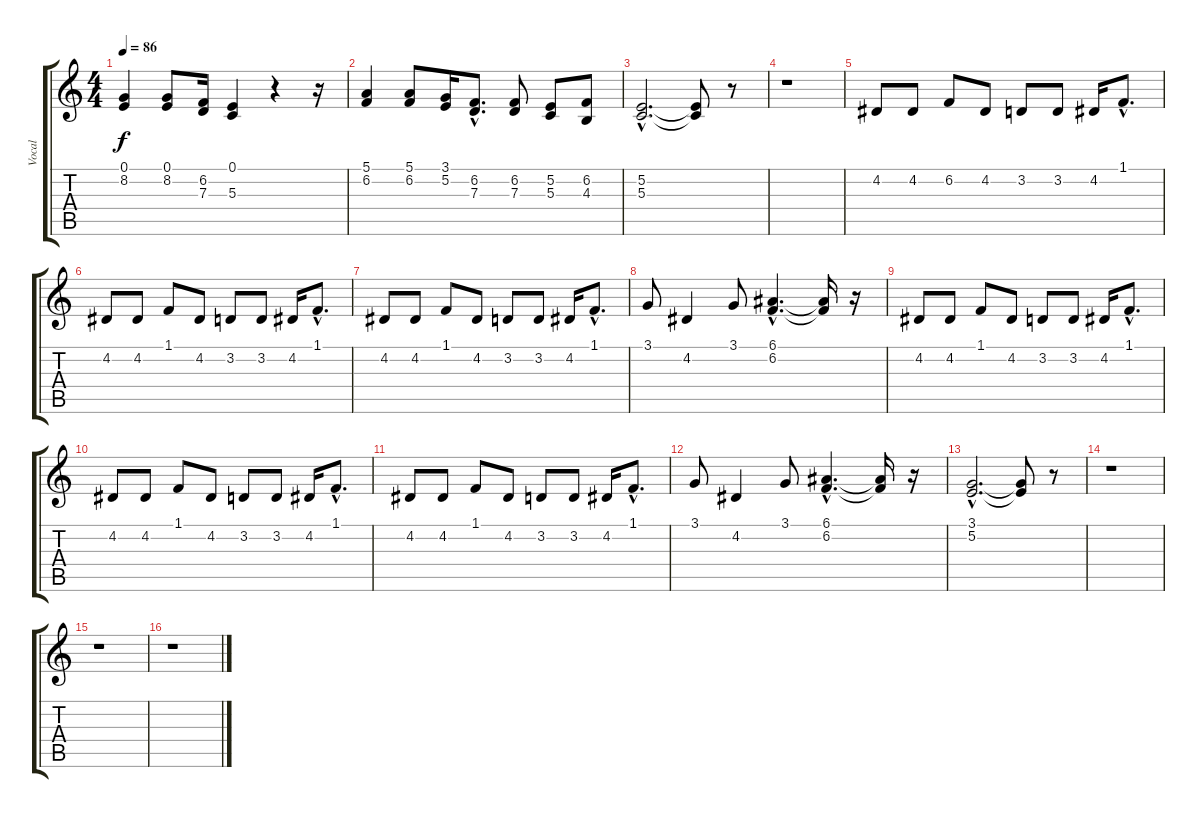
\track ("Vocal" "Vocal") {instrument englishhorn}
\staff {score tabs}
\tuning (E4 B3 G3 D3 A2 E2) {hide}
\ts (4 4)
\tempo 86
\clef g2
\ks c
(0.1 8.2).4{dy f} (0.1 8.2).8 (6.2 7.3).16 (0.1 5.3).4 r.4 r.16 |
(5.1 6.2).4 (5.1 6.2).8 (3.1 5.2).16 (6.2{hac} 7.3{hac}).8{d} (6.2 7.3).8 (5.2 5.3).8 (6.2 4.3).8 |
(5.2{hac} 5.3{hac}).2{d} (5.2{t} 5.3{t}).8 r.8 |
r.1 |
4.2.8 4.2.8 6.2.8 4.2.8 3.2.8 3.2.8 4.2.16 1.1{hac}.8{d} |
4.2.8 4.2.8 1.1.8 4.2.8 3.2.8 3.2.8 4.2.16 1.1{hac}.8{d} |
4.2.8 4.2.8 1.1.8 4.2.8 3.2.8 3.2.8 4.2.16 1.1{hac}.8{d} |
3.1.8 4.2.4 3.1.8 (6.1{hac} 6.2{hac}).4{d} (6.1{t} 6.2{t}).16 r.16 |
4.2.8 4.2.8 1.1.8 4.2.8 3.2.8 3.2.8 4.2.16 1.1{hac}.8{d} |
4.2.8 4.2.8 1.1.8 4.2.8 3.2.8 3.2.8 4.2.16 1.1{hac}.8{d} |
4.2.8 4.2.8 1.1.8 4.2.8 3.2.8 3.2.8 4.2.16 1.1{hac}.8{d} |
3.1.8 4.2.4 3.1.8 (6.1{hac} 6.2{hac}).4{d} (6.1{t} 6.2{t}).16 r.16 |
(3.1{hac} 5.2{hac}).2{d} (3.1{t} 5.2{t}).8 r.8 |
r.1 |
r.1 |
r.1
